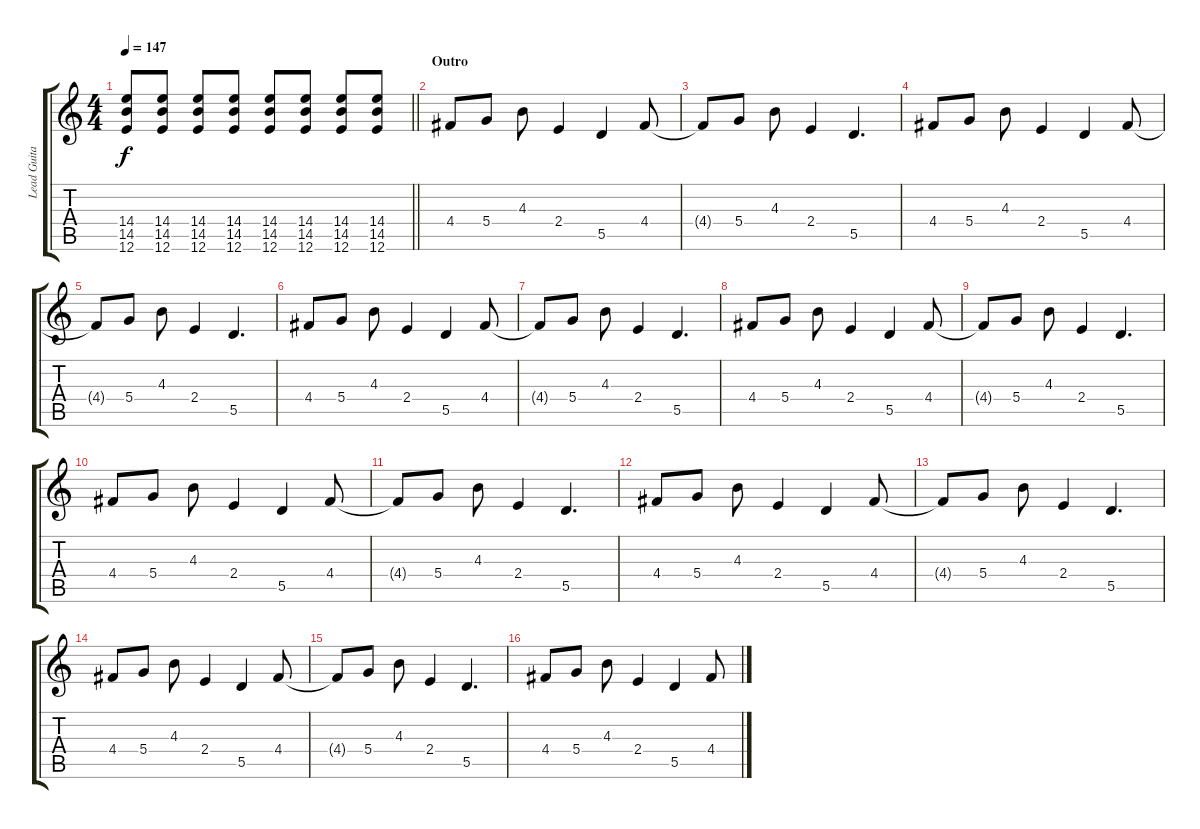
\track ("Lead Guitar" "Lead Guita") {instrument distortionguitar}
\staff {score tabs}
\tuning (E4 B3 G3 D3 A2 E2) {hide}
\ts (4 4)
\tempo 147
\clef g2
\barLineRight lightlight
\ks c
(14.4 14.5 12.6).8{dy f} (14.4 14.5 12.6).8 (14.4 14.5 12.6).8 (14.4 14.5 12.6).8 (14.4 14.5 12.6).8 (14.4 14.5 12.6).8 (14.4 14.5 12.6).8 (14.4 14.5 12.6).8 |
\section ("" "Outro")
4.4.8 5.4.8 4.3.8 2.4.4 5.5.4 4.4.8 |
4.4{t}.8 5.4.8 4.3.8 2.4.4 5.5.4{d} |
4.4.8 5.4.8 4.3.8 2.4.4 5.5.4 4.4.8 |
4.4{t}.8 5.4.8 4.3.8 2.4.4 5.5.4{d} |
4.4.8 5.4.8 4.3.8 2.4.4 5.5.4 4.4.8 |
4.4{t}.8 5.4.8 4.3.8 2.4.4 5.5.4{d} |
4.4.8 5.4.8 4.3.8 2.4.4 5.5.4 4.4.8 |
4.4{t}.8 5.4.8 4.3.8 2.4.4 5.5.4{d} |
4.4.8 5.4.8 4.3.8 2.4.4 5.5.4 4.4.8 |
4.4{t}.8 5.4.8 4.3.8 2.4.4 5.5.4{d} |
4.4.8 5.4.8 4.3.8 2.4.4 5.5.4 4.4.8 |
4.4{t}.8 5.4.8 4.3.8 2.4.4 5.5.4{d} |
4.4.8 5.4.8 4.3.8 2.4.4 5.5.4 4.4.8 |
4.4{t}.8 5.4.8 4.3.8 2.4.4 5.5.4{d} |
4.4.8 5.4.8 4.3.8 2.4.4 5.5.4 4.4.8
